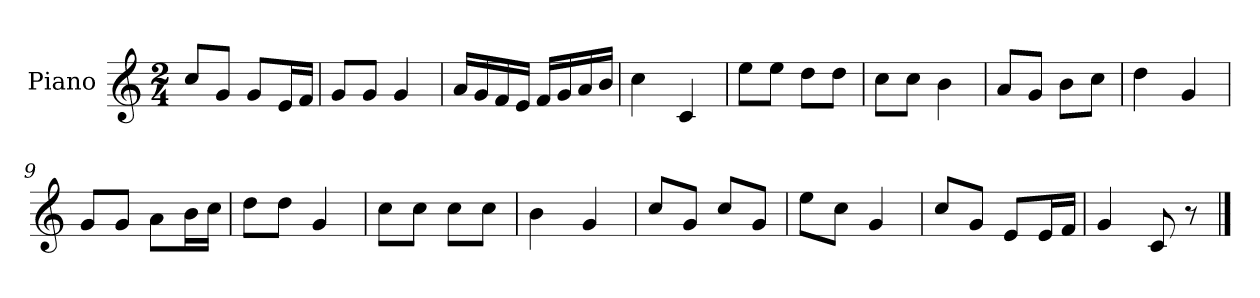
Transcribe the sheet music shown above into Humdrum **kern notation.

**kern
*part1
*staff1
*I"Piano
*I'Pno.
*clefG2
*k[]
*M2/4
=1
8cc/L
8g/J
8g/L
16e/L
16f/JJ
=2
8g/L
8g/J
4g/
=3
16a/LL
16g/
16f/
16e/JJ
16f/LL
16g/
16a/
16b/JJ
=4
4cc\
4c/
=5
8ee\L
8ee\J
8dd\L
8dd\J
=6
8cc\L
8cc\J
4b\
=7
8a/L
8g/J
8b\L
8cc\J
=8
4dd\
4g/
=9
8g/L
8g/J
8a\L
16b\L
16cc\JJ
=10
8dd\L
8dd\J
4g/
=11
8cc\L
8cc\J
8cc\L
8cc\J
=12
4b\
4g/
=13
8cc/L
8g/J
8cc/L
8g/J
=14
8ee\L
8cc\J
4g/
=15
8cc/L
8g/J
8e/L
16e/L
16f/JJ
=16
4g/
8c/
8r
==
*-
